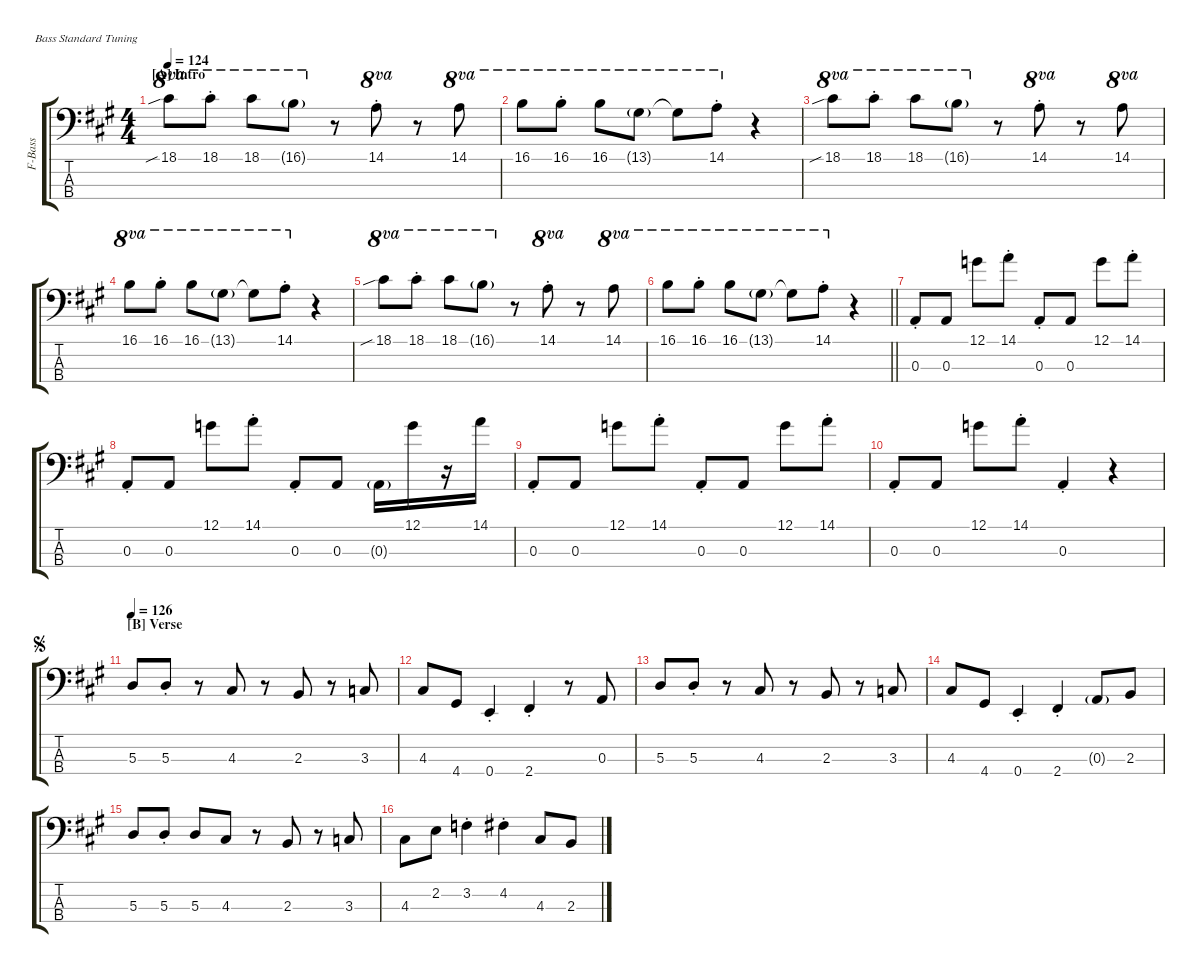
\hideDynamics
\bracketExtendMode groupsimilarinstruments
\otherSystemsTrackNameOrientation horizontal
\track ("Bass" "F-Bass") {defaultSystemsLayout 8 instrument fretlessbass}
\staff {score tabs}
\tuning (G2 D2 A1 E1)
\ts (4 4)
\section ("A" "Intro")
\tempo 124
\clef f4
\ks a
18.1{sib acc #}.8{ot 8va dy mf instrument fretlessbass beam Down} 18.1{st acc #}.8{ot 8va beam Down} 18.1{acc #}.8{ot 8va beam Down} 16.1{g acc forcenatural}.8{ot 8va beam Down} r.8{beam Down} 14.1{st acc forcenatural}.8{ot 8va beam Down} r.8{beam Down} 14.1{acc forcenatural}.8{ot 8va beam Down} |
16.1{acc forcenatural}.8{ot 8va beam Down} 16.1{st acc forcenatural}.8{ot 8va beam Down} 16.1{acc forcenatural}.8{ot 8va beam Down} 13.1{g acc #}.8{ot 8va beam Down} 13.1{t acc #}.8{ot 8va beam Down} 14.1{st acc forcenatural}.8{ot 8va beam Down} r.4{beam Down} |
18.1{sib acc #}.8{ot 8va beam Down} 18.1{st acc #}.8{ot 8va beam Down} 18.1{acc #}.8{ot 8va beam Down} 16.1{g acc forcenatural}.8{ot 8va beam Down} r.8{beam Down} 14.1{st acc forcenatural}.8{ot 8va beam Down} r.8{beam Down} 14.1{acc forcenatural}.8{ot 8va beam Down} |
16.1{acc forcenatural}.8{ot 8va beam Down} 16.1{st acc forcenatural}.8{ot 8va beam Down} 16.1{acc forcenatural}.8{ot 8va beam Down} 13.1{g acc #}.8{ot 8va beam Down} 13.1{t acc #}.8{ot 8va beam Down} 14.1{st acc forcenatural}.8{ot 8va beam Down} r.4{beam Down} |
18.1{sib acc #}.8{ot 8va beam Down} 18.1{st acc #}.8{ot 8va beam Down} 18.1{acc #}.8{ot 8va beam Down} 16.1{g acc forcenatural}.8{ot 8va beam Down} r.8{beam Down} 14.1{st acc forcenatural}.8{ot 8va beam Down} r.8{beam Down} 14.1{acc forcenatural}.8{ot 8va beam Down} |
\barLineRight lightlight
16.1{acc forcenatural}.8{ot 8va beam Down} 16.1{st acc forcenatural}.8{ot 8va beam Down} 16.1{acc forcenatural}.8{ot 8va beam Down} 13.1{g acc #}.8{ot 8va beam Down} 13.1{t acc #}.8{ot 8va beam Down} 14.1{st acc forcenatural}.8{ot 8va beam Down} r.4{beam Down} |
0.3{st acc forcenatural}.8{dy f beam Up} 0.3{acc forcenatural}.8{beam Up} 12.1{acc forcenatural}.8{beam Down} 14.1{st acc forcenatural}.8{beam Down} 0.3{st acc forcenatural}.8{beam Up} 0.3{acc forcenatural}.8{beam Up} 12.1{acc forcenatural}.8{beam Down} 14.1{st acc forcenatural}.8{beam Down} |
0.3{st acc forcenatural}.8{beam Up} 0.3{acc forcenatural}.8{beam Up} 12.1{acc forcenatural}.8{beam Down} 14.1{st acc forcenatural}.8{beam Down} 0.3{st acc forcenatural}.8{beam Up} 0.3{acc forcenatural}.8{beam Up} 0.3{g acc forcenatural}.16{beam Down} 12.1{acc forcenatural}.16{beam Down} r.16{beam Down} 14.1{acc forcenatural}.16{beam Down} |
0.3{st acc forcenatural}.8{beam Up} 0.3{acc forcenatural}.8{beam Up} 12.1{acc forcenatural}.8{beam Down} 14.1{st acc forcenatural}.8{beam Down} 0.3{st acc forcenatural}.8{beam Up} 0.3{acc forcenatural}.8{beam Up} 12.1{acc forcenatural}.8{beam Down} 14.1{st acc forcenatural}.8{beam Down} |
0.3{st acc forcenatural}.8{beam Up} 0.3{acc forcenatural}.8{beam Up} 12.1{acc forcenatural}.8{beam Down} 14.1{st acc forcenatural}.8{beam Down} 0.3{st acc forcenatural}.4{beam Up} r.4{beam Up} |
\section ("B" "Verse")
\jump segno
\tempo 126
5.3{acc forcenatural}.8{beam Up} 5.3{st acc forcenatural}.8{beam Up} r.8{beam Up} 4.3{acc #}.8{beam Up} r.8{beam Up} 2.3{acc forcenatural}.8{beam Up} r.8{beam Up} 3.3{acc forcenatural}.8{beam Up} |
4.3{acc #}.8{beam Up} 4.4{acc #}.8{beam Up} 0.4{st acc forcenatural}.4{beam Up} 2.4{st acc #}.4{beam Up} r.8{beam Up} 0.3{acc forcenatural}.8{beam Up} |
5.3{acc forcenatural}.8{beam Up} 5.3{st acc forcenatural}.8{beam Up} r.8{beam Up} 4.3{acc #}.8{beam Up} r.8{beam Up} 2.3{acc forcenatural}.8{beam Up} r.8{beam Up} 3.3{acc forcenatural}.8{beam Up} |
4.3{acc #}.8{beam Up} 4.4{acc #}.8{beam Up} 0.4{st acc forcenatural}.4{beam Up} 2.4{st acc #}.4{beam Up} 0.3{g acc forcenatural}.8{beam Up} 2.3{acc forcenatural}.8{beam Up} |
5.3{acc forcenatural}.8{beam Up} 5.3{st acc forcenatural}.8{beam Up} 5.3{acc forcenatural}.8{beam Up} 4.3{acc #}.8{beam Up} r.8{beam Up} 2.3{acc forcenatural}.8{beam Up} r.8{beam Up} 3.3{acc forcenatural}.8{beam Up} |
4.3{acc #}.8{beam Down} 2.2{acc forcenatural}.8{beam Down} 3.2{st acc forcenatural}.4{beam Down} 4.2{st acc #}.4{beam Down} 4.3{acc #}.8{beam Up} 2.3{acc forcenatural}.8{beam Up}
